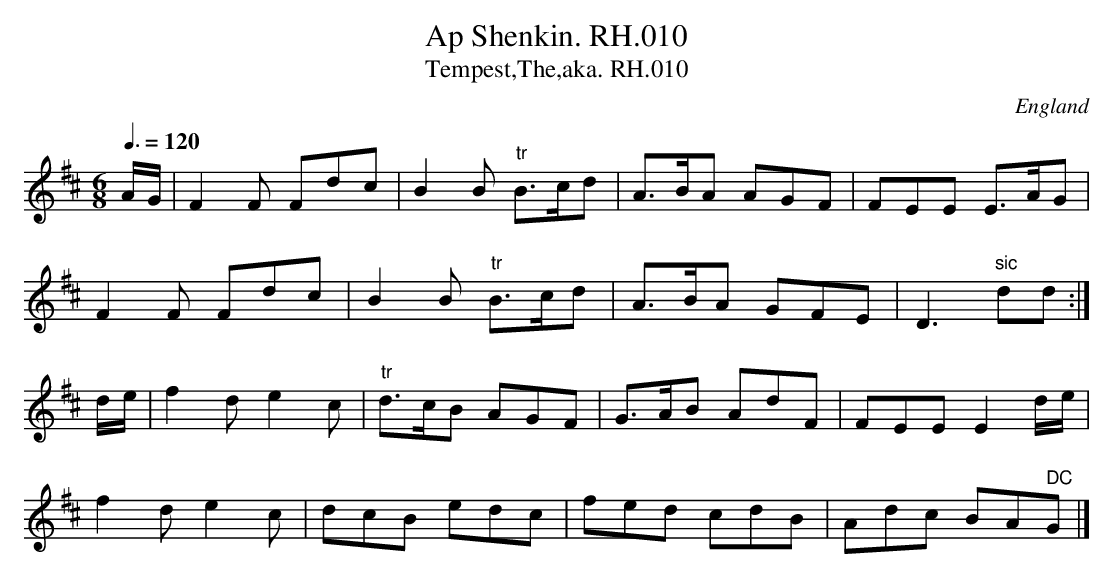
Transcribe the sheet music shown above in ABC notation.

X:1
T:Ap Shenkin. RH.010
T:Tempest,The,aka. RH.010
L:1/8
M:6/8
O:England
Q:3/8=120
K:D
A/G/|\
F2F Fdc|B2B "tr"B>cd|A>BA AGF|FEE E>AG|!
F2F Fdc|B2B "tr"B>cd|A>BA GFE|D3"sic"dd:|!
d/e/|f2d e2c|"tr"d>cB AGF|G>AB AdF|FEE E2d/e/|!
f2d e2c|dcB edc|fed cdB|Adc BA" DC"G|]
